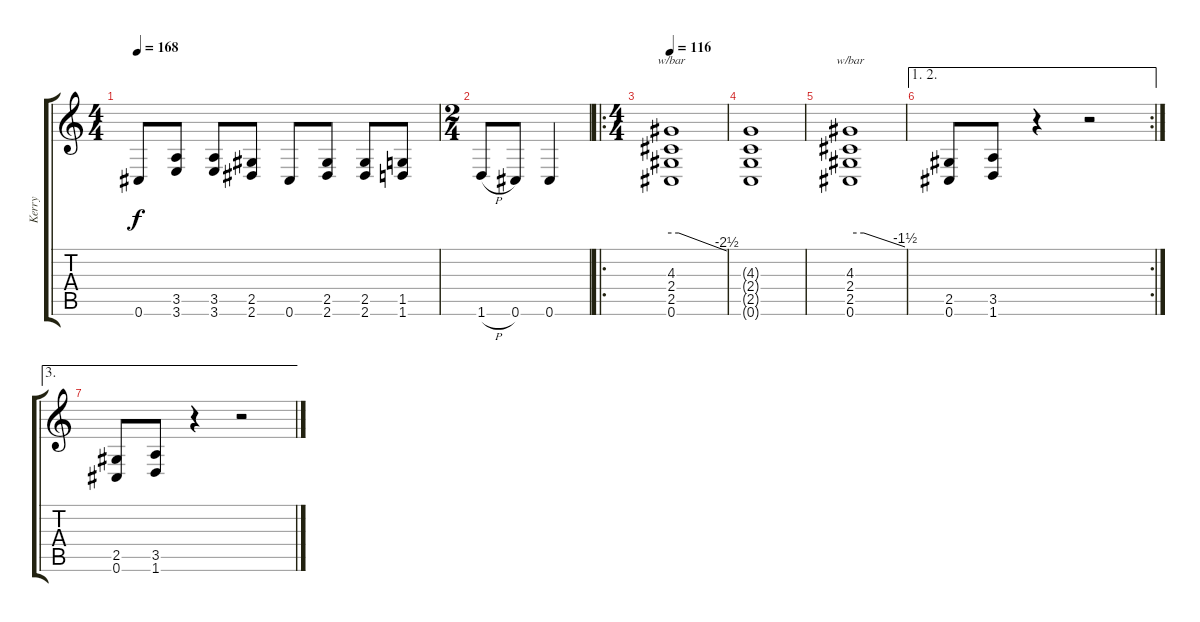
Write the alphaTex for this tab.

\track ("Kerry" "Kerry") {instrument distortionguitar}
\staff {score tabs}
\tuning (Db4 Ab3 E3 B2 Gb2 Db2) {hide}
\ts (4 4)
\tempo 168
\clef g2
\ks c
0.6.8{dy f} (3.5 3.6).8 (3.5 3.6).8 (2.5 2.6).8 0.6.8 (2.5 2.6).8 (2.5 2.6).8 (1.5 1.6).8 |
\ts (2 4)
1.6{h}.8 0.6.8 0.6.4 |
\ro
\ts (4 4)
\tempo 116
(4.3 2.4 2.5 0.6).1{tbe (custom default 0 0 8 0 60 -10)} |
(4.3{t} 2.4{t} 2.5{t} 0.6{t}).1 |
(4.3 2.4 2.5 0.6).1{tbe (custom default 0 0 15 0 60 -6)} |
\ae (1 2)
\rc 2
(2.5 0.6).8 (3.5 1.6).8 r.4 r.2 |
\ae 3
(2.5 0.6).8 (3.5 1.6).8 r.4 r.2
